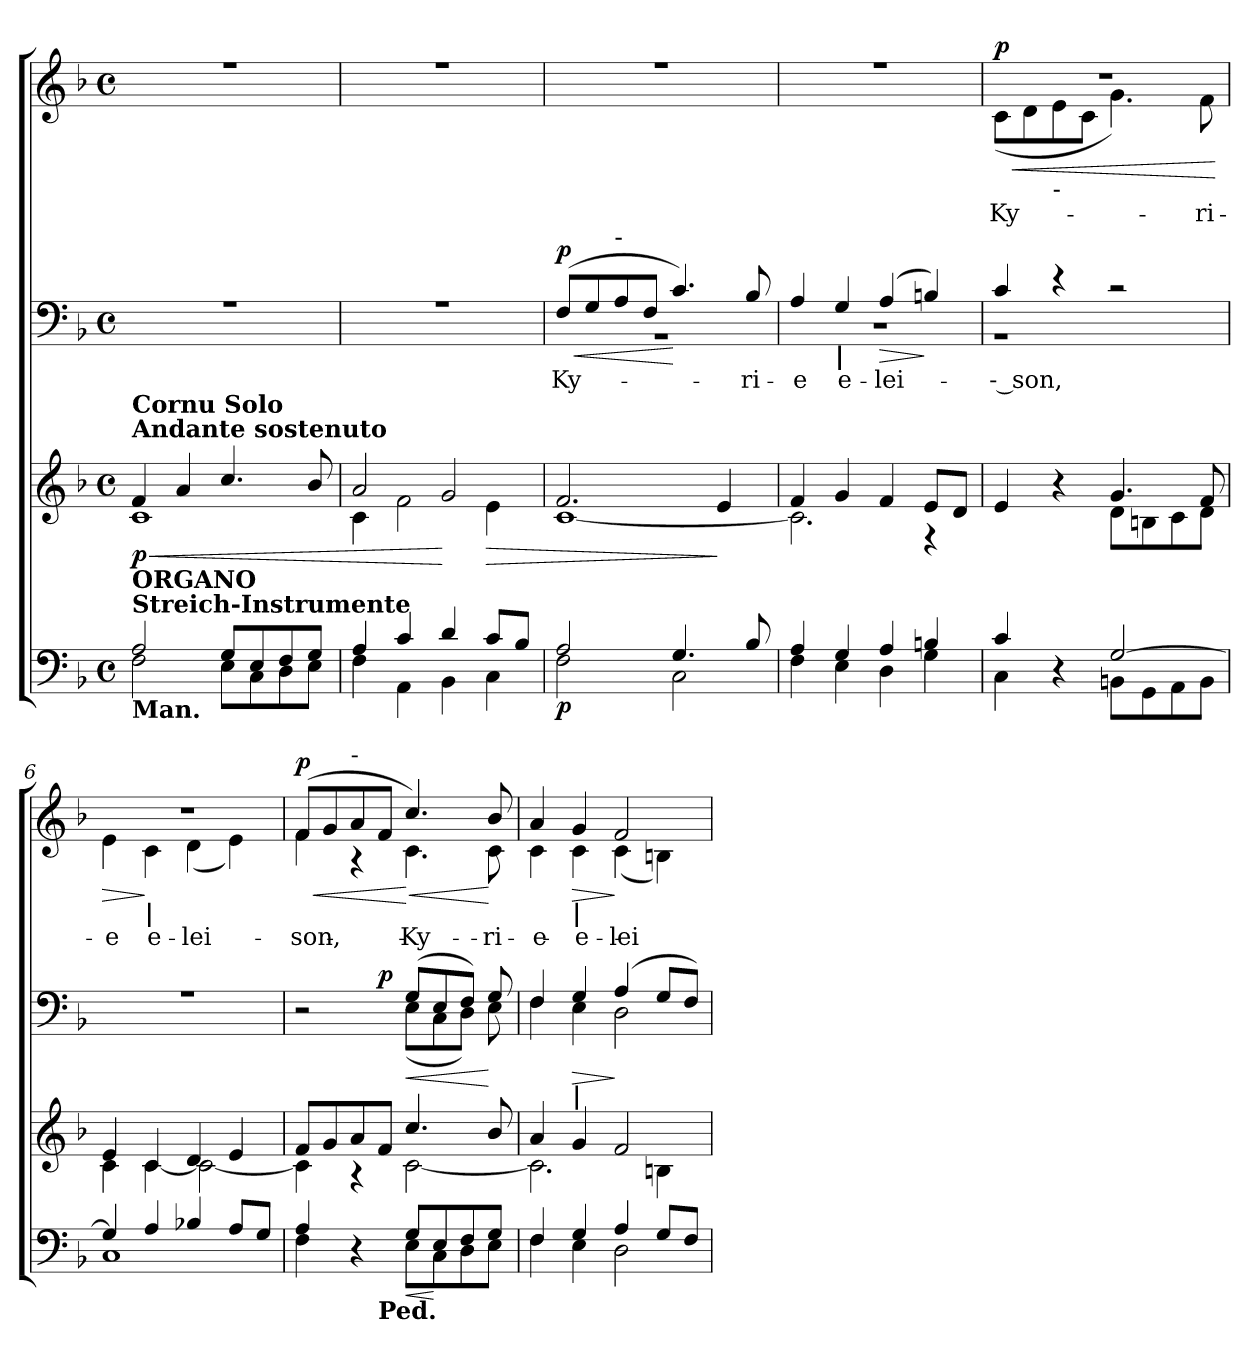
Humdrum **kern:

**kern	**dynam	**kern	**dynam	**kern	**text	**dynam	**kern	**text	**dynam
*part4	*part4	*part3	*part3	*part2	*part2	*part2	*part1	*part1	*part1
*staff4	*staff4	*staff3	*staff3	*staff2	*staff2	*staff2	*staff1	*staff1	*staff1
!!LO:PB:g=z
*clefF4	*	*clefG2	*	*clefF4	*	*	*clefG2	*	*
*k[b-]	*	*k[b-]	*	*k[b-]	*	*	*k[b-]	*	*
*F:	*	*F:	*	*F:	*	*	*F:	*	*
*M4/4	*	*M4/4	*	*M4/4	*	*	*M4/4	*	*
*met(c)	*	*met(c)	*	*met(c)	*	*	*met(c)	*	*
=1	=1	=1	=1	=1	=1	=1	=1	=1	=1
*^	*	*^	*	*	*	*	*	*	*
!	!	!	!	!	!	!	!	!	!LO:TX:b:B:t=SOPRANO	!	!
!	!	!	!	!	!	!	!	!	!LO:TX:b:B:t=ALTO	!	!
!	!	!	!	!	!	!	!	!	!LO:TX:a:B:t=Andante sostenuto	!	!
!	!	!	!	!	!	!LO:TX:b:B:t=TENORE	!	!	!	!	!
!	!	!	!	!	!	!LO:TX:b:B:t=BASSO	!	!	!	!	!
!	!	!	!LO:TX:a:B:t=Andante sostenuto	!	!	!	!	!	!	!	!
!	!	!	!LO:TX:b:B:t=ORGANO	!	!	!	!	!	!	!	!
!	!	!	!LO:TX:a:B:t=Cornu Solo	!	!	!	!	!	!	!	!
!	!	!	!LO:TX:b:B:t=Streich-Instrumente	!	!	!	!	!	!	!	!
!LO:TX:b:B:t=Man.	!	!	!	!	!	!	!	!	!	!	!
!	!	!	!	!	!LO:HP:b	!	!	!	!	!	!
*	*	*	*	*	*	*^	*	*	*^	*	*
2Ai/	2Fi\	.	4fi/	1ci	< p	1r	1ryy	.	.	1r	1ryy	.	.
.	.	.	4ai/	.	.	.	.	.	.	.	.	.	.
8Gi/L	8Ei\L	.	4.cci/	.	.	.	.	.	.	.	.	.	.
8Ei/	8Ci\	.	.	.	.	.	.	.	.	.	.	.	.
8Fi/	8Di\	.	.	.	.	.	.	.	.	.	.	.	.
8Gi/J	8Ei\J	.	8b-i/	.	.	.	.	.	.	.	.	.	.
=2	=2	=2	=2	=2	=2	=2	=2	=2	=2	=2	=2	=2	=2
4Ai/	4Fi\	.	2ai/	4ci\	.	1r	1ryy	.	.	1r	1ryy	.	.
4ci/	4AAi\	.	.	2fi\	.	.	.	.	.	.	.	.	.
4di/	4BB-i\	.	2gi/	.	[	.	.	.	.	.	.	.	.
!	!	!	!	!	!LO:HP:b	!	!	!	!	!	!	!	!
8ci/L	4Ci\	.	.	4ei\	>	.	.	.	.	.	.	.	.
8B-i/J	.	.	.	.	.	.	.	.	.	.	.	.	.
=3	=3	=3	=3	=3	=3	=3	=3	=3	=3	=3	=3	=3	=3
!	!	!	!	!	!	!	!	!LO:LY:a:color=#000000	!LO:HP:b	!	!	!	!
2Ai/	2Fi\	p	2.fi/	[<1ci	.	(8Fi/L	1r	Ky-	< p	1r	1ryy	.	.
.	.	.	.	.	.	8Gi/	.	.	.	.	.	.	.
!	!	!	!	!	!	!LO:TX:a:t=-	!	!	!	!	!	!	!
.	.	.	.	.	.	8Ai/	.	.	.	.	.	.	.
.	.	.	.	.	.	8Fi/J	.	.	.	.	.	.	.
4.Gi/	2Ci\	.	.	.	.	4.ci/)	.	.	[	.	.	.	.
.	.	.	4ei/	.	]	.	.	.	.	.	.	.	.
!	!	!	!	!	!	!	!	!LO:LY:a:color=#000000	!	!	!	!	!
8B-i/	.	.	.	.	.	8B-i/	.	-ri-	.	.	.	.	.
=4	=4	=4	=4	=4	=4	=4	=4	=4	=4	=4	=4	=4	=4
!	!	!	!	!	!	!	!	!LO:LY:a:color=#000000	!	!	!	!	!
4Ai/	4Fi\	.	4fi/	2.ci\]	.	4Ai/	1r	-e	.	1r	1ryy	.	.
!	!	!	!	!	!	!LO:TX:b:B:t=|	!	!	!	!	!	!	!
!	!	!	!	!	!	!	!	!LO:LY:a:color=#000000	!	!	!	!	!
4Gi/	4Ei\	.	4gi/	.	.	4Gi/	.	e-	.	.	.	.	.
!	!	!	!	!	!	!	!	!LO:LY:a:color=#000000	!LO:HP:b	!	!	!	!
4Ai/	4Di\	.	4fi/	.	.	(4Ai/	.	-lei-	>	.	.	.	.
4Bni/	4Gi\	.	8ei/L	4r	.	4Bni/)	.	.	]	.	.	.	.
.	.	.	8di/J	.	.	.	.	.	.	.	.	.	.
!!LO:LB:g=z	!!
=5	=5	=5	=5	=5	=5	=5	=5	=5	=5	=5	=5	=5	=5
!	!	!	!	!	!	!	!	!LO:LY:a:color=#000000	!	!	!	!	!LO:HP:b
!	!	!	!	!	!	!	!	!	!	!	!	!LO:LY:b:color=#000000	!
4ci/	4Ci\	.	4ei/	2ryy	.	4ci/	1r	-- son,	.	1r	(8ci\L	Ky-	< p
.	.	.	.	.	.	.	.	.	.	.	8di\	.	.
!	!	!	!	!	!	!	!	!	!	!	!LO:TX:b:t=-	!	!
4r	4ryy	.	4r	.	.	4r	.	.	.	.	8ei\	.	.
.	.	.	.	.	.	.	.	.	.	.	8ci\J	.	.
[>2Gi/	8BBni\L	.	4.gi/	8di\L	.	2r	.	.	.	.	4.gi\)	.	.
.	8GGi\	.	.	8Bni\	.	.	.	.	.	.	.	.	.
.	8AAi\	.	.	8ci\	.	.	.	.	.	.	.	.	.
!	!	!	!	!	!	!	!	!	!	!	!	!LO:LY:b:color=#000000	!
.	8BBi\J	.	8fi/	8di\J	.	.	.	.	.	.	8fi\	-ri-	.
*v	*v	*	*	*	*	*v	*v	*	*	*v	*v	*	*
*	*	*v	*v	*	*	*	*	*	*	*
.	.	.	.	.	.	.	.	.	[
=6	=6	=6	=6	=6	=6	=6	=6	=6	=6
*^	*	*^	*	*^	*	*	*	*	*
!	!	!	!	!	!	!	!	!	!	!	!	!LO:HP:b
*	*	*	*	*	*	*	*	*	*	*^	*	*
!	!	!	!	!	!	!	!	!	!	!	!	!LO:LY:b:color=#000000	!
4Gi/]	1Ci	.	4ei/	4ci\	.	1r	1ryy	.	.	1r	4ei\	-e	>
!	!	!	!	!	!	!	!	!	!	!	!LO:TX:b:B:t=|	!	!
!	!	!	!	!	!	!	!	!	!	!	!	!LO:LY:b:color=#000000	!
4Ai/	.	.	4ci\	[<4ci/	.	.	.	.	.	.	4ci\	e-	]
!	!	!	!	!	!	!	!	!	!	!	!	!LO:LY:b:color=#000000	!
4B-Xi/	.	.	4di/	2ci\_<	.	.	.	.	.	.	(4di\	-lei-	.
8Ai/L	.	.	4ei/	.	.	.	.	.	.	.	4ei\)	.	.
8Gi/J	.	.	.	.	.	.	.	.	.	.	.	.	.
=7	=7	=7	=7	=7	=7	=7	=7	=7	=7	=7	=7	=7	=7
!	!	!	!	!	!	!	!	!	!	!	!	!LO:LY:a:color=#000000	!LO:HP:b
!	!	!	!	!	!	!	!	!	!	!	!	!LO:LY:b:color=#000000	!
*	*^	*	*	*	*	*	*^	*	*	*	*	*	*
4Ai/	4Fi\	4.ryy	.	8fi/L	4ci\]	.	2r	2ryy	4.ryy	.	.	(8fi/L	4fi\	-son,	< p
.	.	.	.	8gi/	.	.	.	.	.	.	.	8gi/	.	.	.
!	!	!	!	!	!	!	!	!	!	!	!	!LO:TX:a:t=-	!	!	!
4r	4ryy	.	.	8ai/	4r	.	.	.	.	.	.	8ai/	4r	.	.
!	!	!LO:TX:b:B:t=Ped.	!	!	!	!	!	!	!	!	!	!	!	!	!
.	.	2ryy	.	8fi/J	.	.	.	.	2ryy	.	p	8fi/J	.	.	.
!	!	!	!LO:HP:b	!	!	!	!	!	!	!	!LO:HP:b	!	!	!	!LO:HP:n=1:b
!	!	!	!	!	!	!	!	!	!	!	!	!	!	!LO:LY:b:color=#000000	!
8Gi/L	8Ei\L	.	<	4.cci/	[<2ci\	.	(8Gi/L	(8Ei\L	.	.	<	4.cci/)	4.ci\	Ky-	[ <
8Ei/	8Ci\	.	[	.	.	.	8Ei/	8Ci\	.	.	.	.	.	.	.
8Fi/	8Di\	.	.	.	.	.	8Fi/J)	8Di\J)	.	.	.	.	.	.	.
!	!	!	!	!	!	!	!	!	!	!	!	!	!	!LO:LY:a:color=#000000	!
!	!	!	!	!	!	!	!	!	!	!	!	!	!	!LO:LY:b:color=#000000	!
8Gi/J	8Ei\J	8ryy	.	8b-i/	.	.	8Gi/	8Ei\	8ryy	.	[	8b-i/	8ci\	-ri-	[
*	*v	*v	*	*	*	*	*	*v	*v	*	*	*	*	*	*
=8	=8	=8	=8	=8	=8	=8	=8	=8	=8	=8	=8	=8	=8
*	*^	*	*	*	*	*	*^	*	*	*	*	*	*
!	!	!	!	!	!	!	!	!	!	!	!	!	!	!LO:LY:a:color=#000000	!
*	*v	*v	*	*	*	*	*	*v	*v	*	*	*	*	*	*
*	*^	*	*	*	*	*	*^	*	*	*	*	*	*
!	!	!	!	!	!	!	!	!	!	!	!	!	!	!LO:LY:b:color=#000000	!
*	*v	*v	*	*	*	*	*	*v	*v	*	*	*	*	*	*
4Fi/	4Fi\	.	4ai/	2.ci\]	.	4Fi/	4Fi\	.	.	4ai/	4ci\	-e	.
!	!	!	!	!	!	!	!	!	!LO:HP:b	!	!	!	!
!	!	!	!	!	!	!	!	!	!	!	!	!LO:LY:a:color=#000000	!LO:HP:b
!	!	!	!	!	!	!	!	!	!	!LO:TX:b:B:t=|	!	!	!
!	!	!	!	!	!	!LO:TX:b:B:t=|	!	!	!	!	!	!	!
!	!	!	!	!	!	!	!	!	!	!	!	!LO:LY:b:color=#000000	!
4Gi/	4Ei\	.	4gi/	.	.	4Gi/	4Ei\	.	>	4gi/	4ci\	e-	>
!	!	!	!	!	!	!	!	!	!	!	!	!LO:LY:a:color=#000000	!
!	!	!	!	!	!	!	!	!	!	!	!	!LO:LY:b:color=#000000	!
4Ai/	2Di\	.	2fi/	.	.	(4Ai/	2Di\	.	]	2fi/	(4ci\	-lei-	]
8Gi/L	.	.	.	4Bni\	.	8Gi/L	.	.	.	.	4Bni\)	.	.
8Fi/J	.	.	.	.	.	8Fi/J)	.	.	.	.	.	.	.
*v	*v	*	*	*	*	*v	*v	*	*	*v	*v	*	*
*	*	*v	*v	*	*	*	*	*	*	*
=	=	=	=	=	=	=	=	=	=
*-	*-	*-	*-	*-	*-	*-	*-	*-	*-
